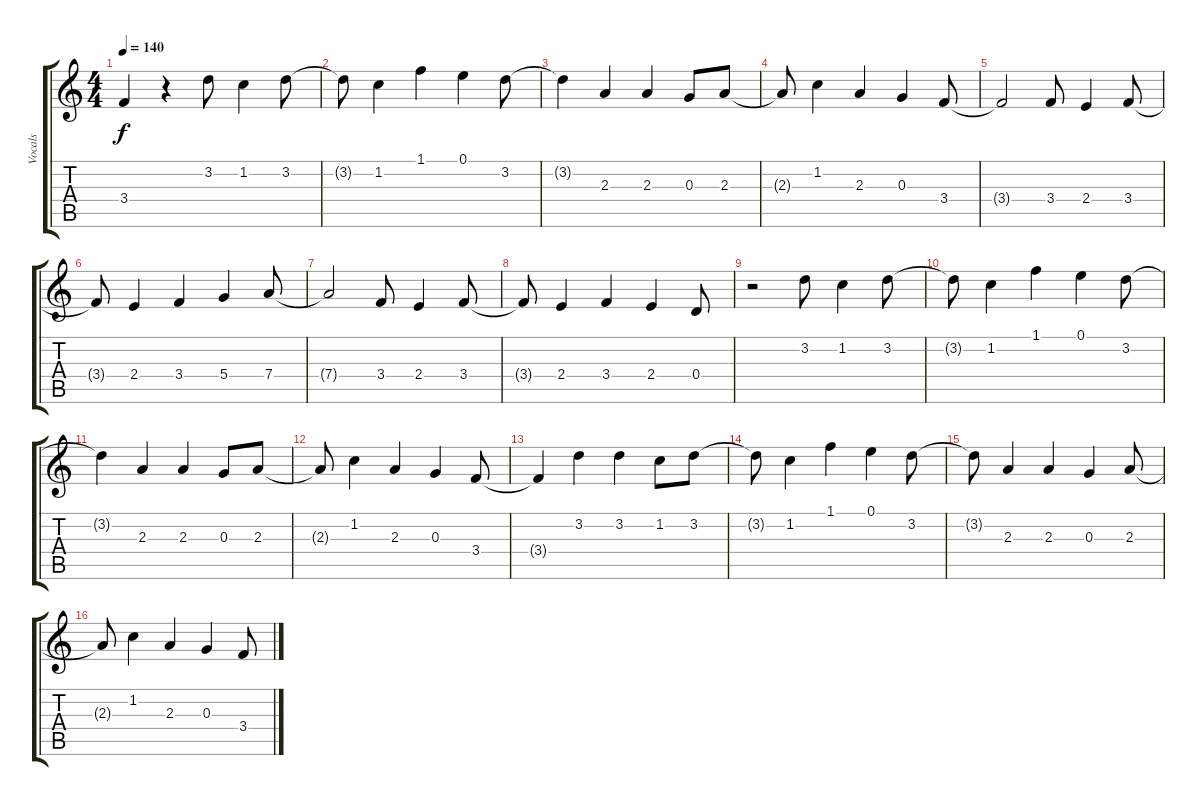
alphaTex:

\track ("Vocals" "Vocals") {instrument violin}
\staff {score tabs}
\tuning (E5 B4 G4 D4 A3 E3) {hide}
\ts (4 4)
\tempo 140
\clef g2
\ks c
3.4{t}.4{dy f} r.4 3.2.8 1.2.4 3.2.8 |
3.2{t}.8 1.2.4 1.1.4 0.1.4 3.2.8 |
3.2{t}.4 2.3.4 2.3.4 0.3.8 2.3.8 |
2.3{t}.8 1.2.4 2.3.4 0.3.4 3.4.8 |
3.4{t}.2 3.4.8 2.4.4 3.4.8 |
3.4{t}.8 2.4.4 3.4.4 5.4.4 7.4.8 |
7.4{t}.2 3.4.8 2.4.4 3.4.8 |
3.4{t}.8 2.4.4 3.4.4 2.4.4 0.4.8 |
r.2{volume 16} 3.2.8 1.2.4 3.2.8 |
3.2{t}.8 1.2.4 1.1.4 0.1.4 3.2.8 |
3.2{t}.4 2.3.4 2.3.4 0.3.8 2.3.8 |
2.3{t}.8 1.2.4 2.3.4 0.3.4 3.4.8 |
3.4{t}.4{volume 16} 3.2.4 3.2.4 1.2.8 3.2.8 |
3.2{t}.8 1.2.4 1.1.4 0.1.4 3.2.8 |
3.2{t}.8 2.3.4 2.3.4 0.3.4 2.3.8 |
2.3{t}.8 1.2.4 2.3.4 0.3.4 3.4.8
